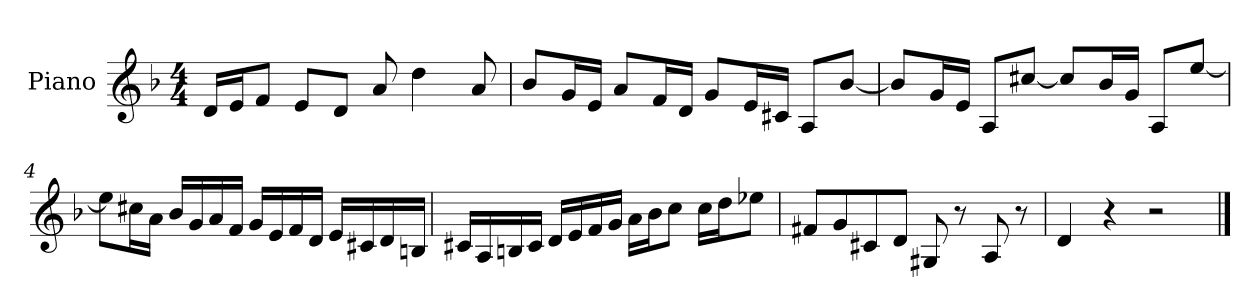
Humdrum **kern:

**kern
*part1
*staff1
*I"Piano
*I'Pno
*clefG2
*k[b-]
*M4/4
=1
16d/LL
16e/J
8f/J
8e/L
8d/J
8a/
4dd\
8a/
=2
8b-/L
16g/L
16e/JJ
8a/L
16f/L
16d/JJ
8g/L
16e/L
16c#X/JJ
8A/L
[8b-/J
=3
8b-/L]
16g/L
16e/JJ
8A/L
[8cc#X/J
8cc#/L]
16b-/L
16g/JJ
8A/L
[8ee/J
=4
8ee\L]
16cc#X\L
16a\JJ
16b-/LL
16g/
16a/
16f/JJ
16g/LL
16e/
16f/
16d/JJ
16e/LL
16c#X/
16d/
16Bn/JJ
=5
16c#X/LL
16A/
16Bn/
16c#/JJ
16d/LL
16e/
16f/
16g/JJ
16a\LL
16b-\J
8cc\J
16cc\LL
16dd\J
8ee-X\J
=6
8f#X/L
8g/
8c#X/
8d/J
8G#X/
8r
8A/
8r
=7
4d/
4r
2r
==
*-
